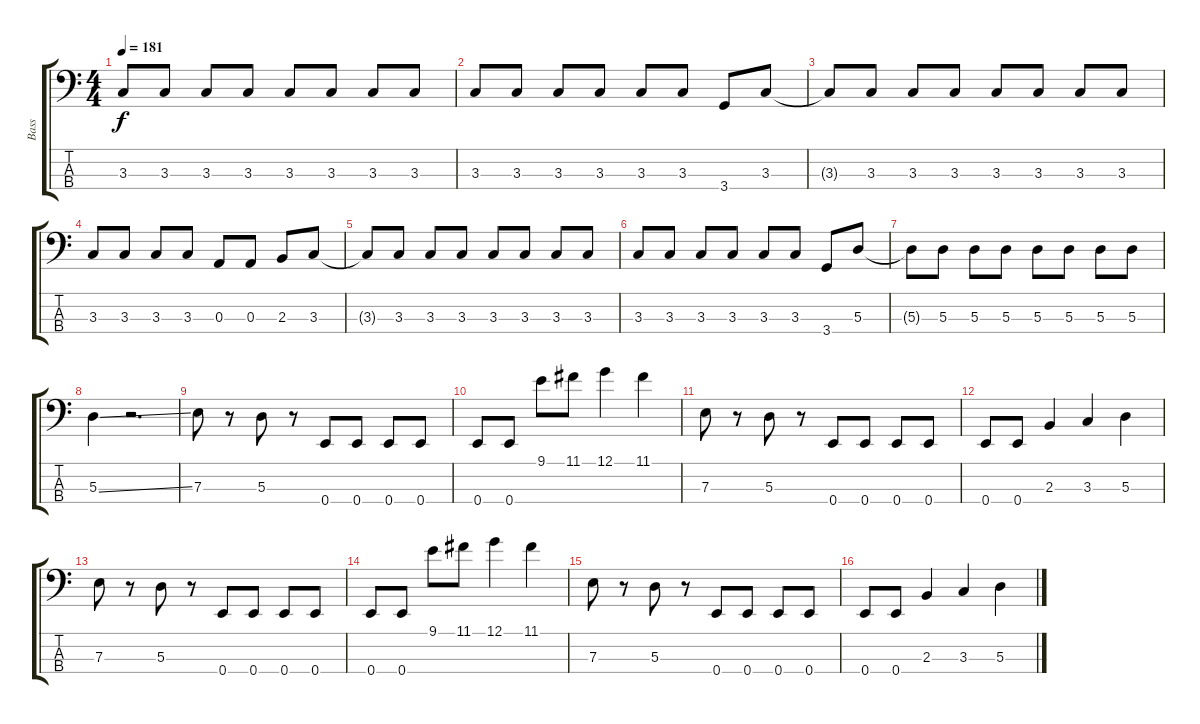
\track ("Bass" "Bass") {instrument electricbassfinger}
\staff {score tabs}
\tuning (G2 D2 A1 E1) {hide}
\ts (4 4)
\tempo 181
\clef f4
\ks c
3.3{t}.8{dy f} 3.3.8 3.3.8 3.3.8 3.3.8 3.3.8 3.3.8 3.3.8 |
3.3.8 3.3.8 3.3.8 3.3.8 3.3.8 3.3.8 3.4.8 3.3.8 |
3.3{t}.8 3.3.8 3.3.8 3.3.8 3.3.8 3.3.8 3.3.8 3.3.8 |
3.3.8 3.3.8 3.3.8 3.3.8 0.3.8 0.3.8 2.3.8 3.3.8 |
3.3{t}.8 3.3.8 3.3.8 3.3.8 3.3.8 3.3.8 3.3.8 3.3.8 |
3.3.8 3.3.8 3.3.8 3.3.8 3.3.8 3.3.8 3.4.8 5.3.8 |
5.3{t}.8 5.3.8 5.3.8 5.3.8 5.3.8 5.3.8 5.3.8 5.3.8 |
5.3{ss}.4 r.2{d} |
7.3.8 r.8 5.3.8 r.8 0.4.8 0.4.8 0.4.8 0.4.8 |
0.4.8 0.4.8 9.1.8 11.1.8 12.1.4 11.1.4 |
7.3.8 r.8 5.3.8 r.8 0.4.8 0.4.8 0.4.8 0.4.8 |
0.4.8 0.4.8 2.3.4 3.3.4 5.3.4 |
7.3.8 r.8 5.3.8 r.8 0.4.8 0.4.8 0.4.8 0.4.8 |
0.4.8 0.4.8 9.1.8 11.1.8 12.1.4 11.1.4 |
7.3.8 r.8 5.3.8 r.8 0.4.8 0.4.8 0.4.8 0.4.8 |
0.4.8 0.4.8 2.3.4 3.3.4 5.3.4
